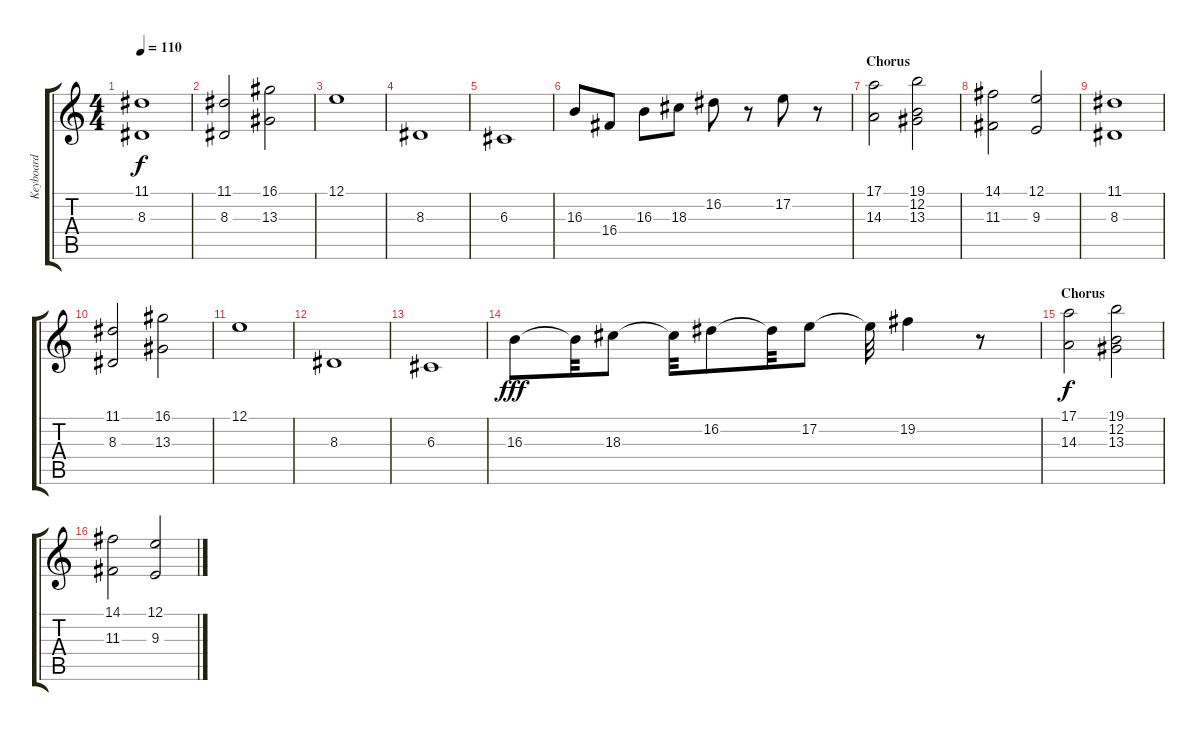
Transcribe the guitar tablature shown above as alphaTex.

\track ("Keyboard" "Keyboard") {instrument stringensemble2}
\staff {score tabs}
\tuning (E4 B3 G3 D3 A2 E2) {hide}
\ts (4 4)
\tempo 110
\clef g2
\ks c
(11.1 8.3).1{dy f} |
(11.1 8.3).2 (16.1 13.3).2 |
12.1.1 |
8.3.1 |
6.3.1 |
16.3.8 16.4.8 16.3.8 18.3.8 16.2.8 r.8 17.2.8 r.8 |
\section ("" "Chorus")
(17.1 14.3).2 (19.1 12.2 13.3).2 |
(14.1 11.3).2 (12.1 9.3).2 |
(11.1 8.3).1 |
(11.1 8.3).2 (16.1 13.3).2 |
12.1.1 |
8.3.1 |
6.3.1 |
16.3.8{dy fff} 16.3{t}.32 18.3.8 18.3{t}.32 16.2.8 16.2{t}.32 17.2.8 17.2{t}.32 19.2.4 r.8 |
\section ("" "Chorus")
(17.1 14.3).2{dy f} (19.1 12.2 13.3).2 |
(14.1 11.3).2 (12.1 9.3).2
